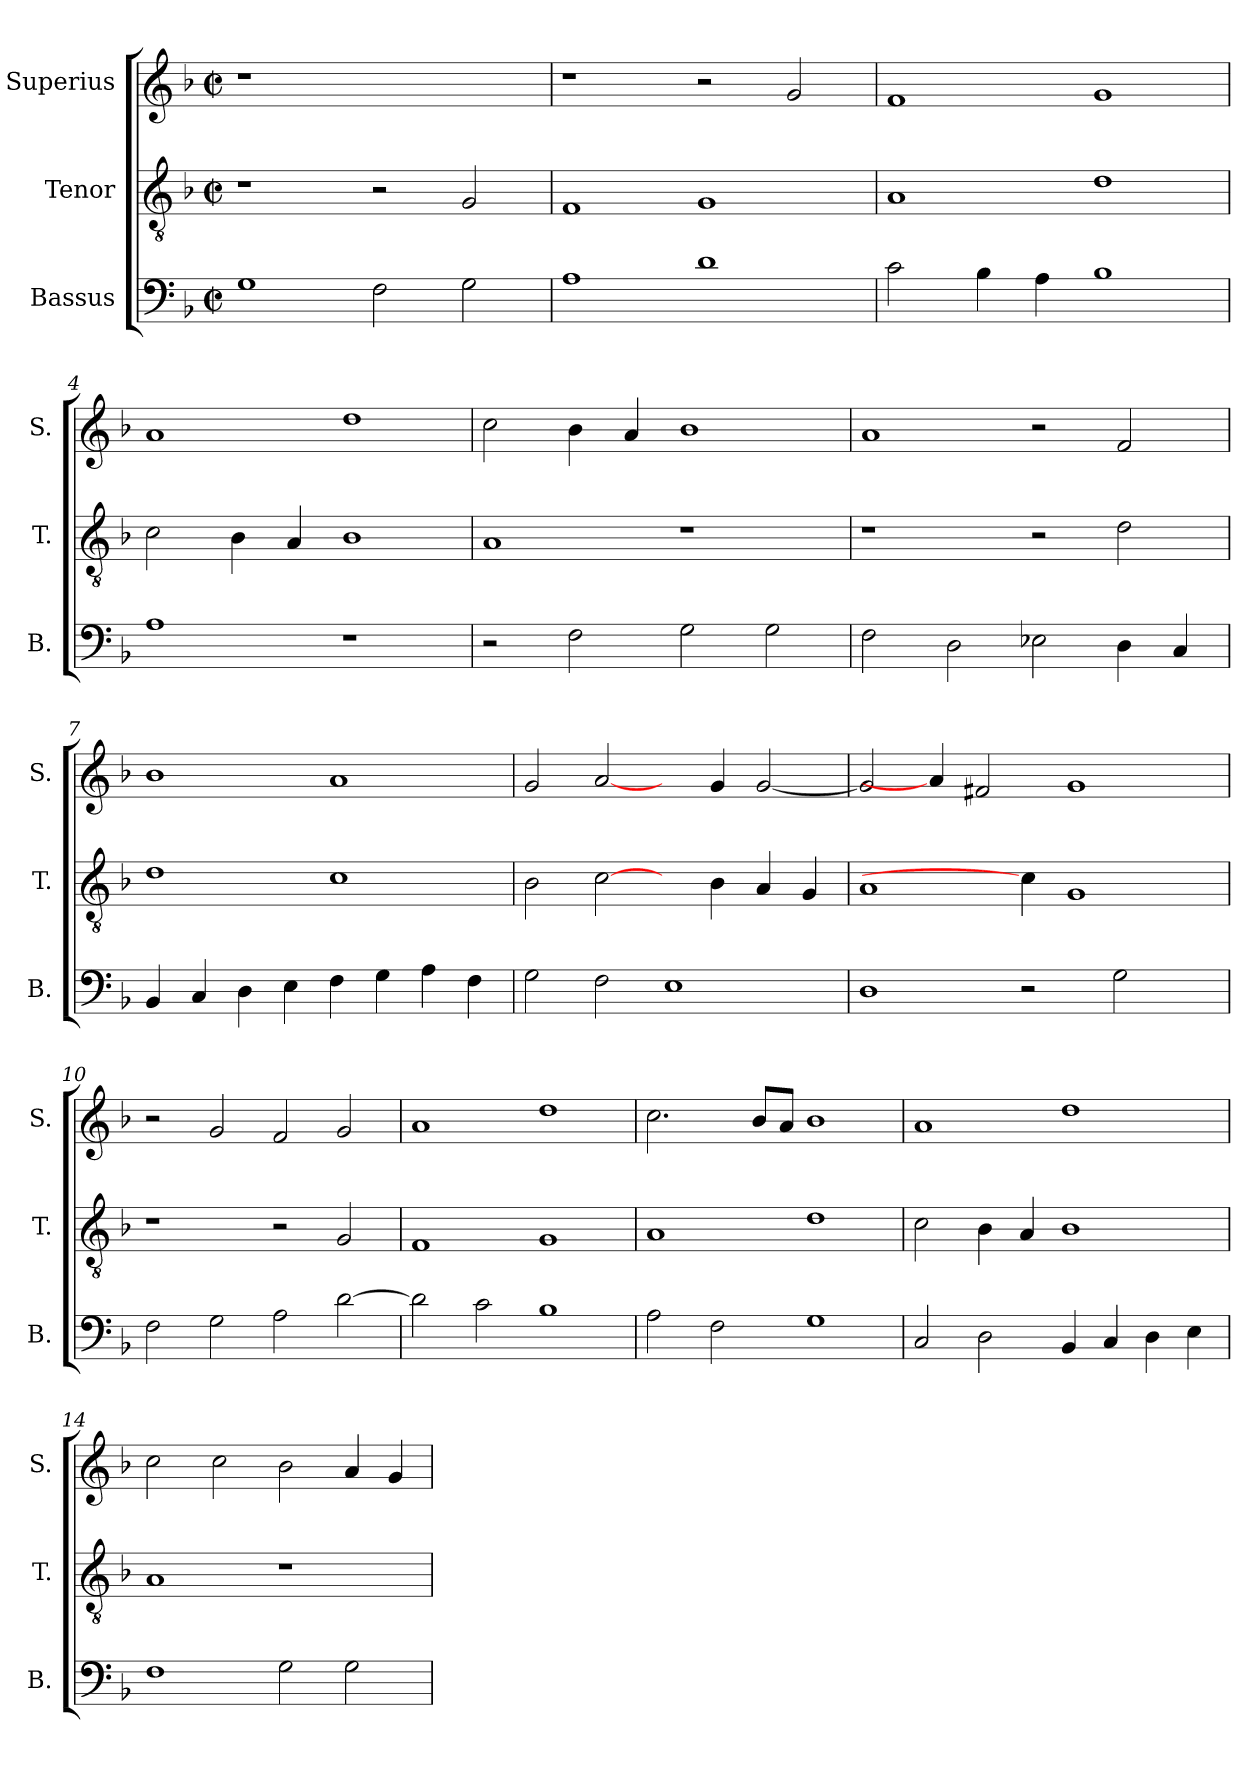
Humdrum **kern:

**kern	**kern	**kern
*part3	*part2	*part1
*staff3	*staff2	*staff1
*I"Bassus	*I"Tenor	*I"Superius
*I'B.	*I'T.	*I'S.
!!LO:PB:g=z
*clefF4	*clefGv2	*clefG2
*	*ITrd7c12	*
*k[b-]	*k[b-]	*k[b-]
*F:	*F:	*F:
*M2/2	*M2/2	*M2/2
*met(c|)	*met(c|)	*met(c|)
=1	=1	=1
!	!	!LO:N:vis=1
1Gi	1r	1r
2Fi\	2r	1ryy
2Gi\	2GGi/	.
=2	=2	=2
1Ai	1FFi	1r
1di	1GGi	2r
.	.	2gi/
=3	=3	=3
2ci\	1AAi	1fi
4B-i\	.	.
4Ai\	.	.
1B-i	1Di	1gi
=4	=4	=4
1Ai	2Ci\	1ai
.	4BB-i\	.
.	4AAi/	.
1r	1BB-i	1ddi
=5	=5	=5
2r	1AAi	2cci\
2Fi\	.	4b-i\
.	.	4ai/
2Gi\	1r	1b-i
2Gi\	.	.
!!LO:LB:g=z
=6	=6	=6
2Fi\	1r	1ai
2Di\	.	.
2E-Xi\	2r	2r
4Di\	2Di\	2fi/
4Ci/	.	.
=7	=7	=7
4BB-i/	1Di	1b-i
4Ci/	.	.
4Di\	.	.
4Ei\	.	.
4Fi\	1Ci	1ai
4Gi\	.	.
4Ai\	.	.
4Fi\	.	.
=8	=8	=8
2Gi\	2BB-i\	2gi/
2Fi\	[2Ci\	[2ai/
1Ei	4ryy	4ryy
.	4BB-i\	4gi/
.	4AAi/	[<2gi/
.	4GGi/	.
=9	=9	=9
1Di	1AAi	2gi/]
.	.	4ai/]
.	.	2f#Xi/
2r	4Ci\]	.
.	1GGi	1gi
2Gi\	.	.
4ryy	.	.
!!LO:LB:g=z
=10	=10	=10
2Fi\	1r	2r
2Gi\	.	2gi/
2Ai\	2r	2fi/
[>2di\	2GGi/	2gi/
=11	=11	=11
2di\]	1FFi	1ai
2ci\	.	.
1B-i	1GGi	1ddi
=12	=12	=12
2Ai\	1AAi	2.cci\
2Fi\	.	.
.	.	8b-i/L
.	.	8ai/J
1Gi	1Di	1b-i
=13	=13	=13
2Ci/	2Ci\	1ai
2Di\	4BB-i\	.
.	4AAi/	.
4BB-i/	1BB-i	1ddi
4Ci/	.	.
4Di\	.	.
4Ei\	.	.
=14	=14	=14
1Fi	1AAi	2cci\
.	.	2cci\
2Gi\	1r	2b-i\
2Gi\	.	4ai/
.	.	4gi/
=	=	=
*-	*-	*-
